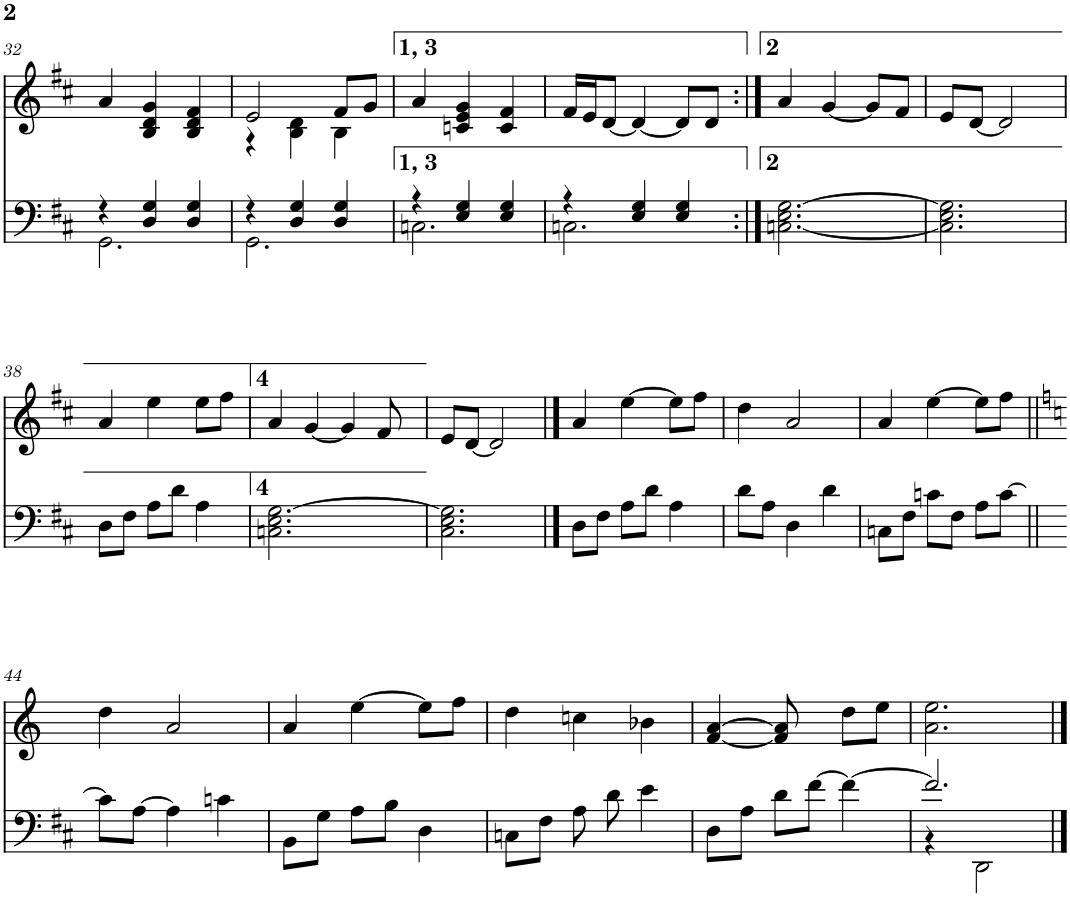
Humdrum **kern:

**kern	**kern
*part2	*part1
*staff2	*staff1
*I"Piano	*I"Piano
*I'Pno	*I'Pno
!!LO:PB:g=z
*clefF4	*clefG2
*k[f#c#]	*k[f#c#]
*M3/4	*M3/4
=32	=32
*^	*
4r	2.GG\	4a/
4D/ 4G/	.	4B/ 4d/ 4g/
4D/ 4G/	.	4B/ 4d/ 4f#/
=33	=33	=33
*	*	*^
4r	2.GG\	2e/	4r
4D/ 4G/	.	.	4B\ 4d\
4D/ 4G/	.	8f#/L	4B\
.	.	8g/J	.
*	*	*v	*v
=34	=34	=34
4r	2.Cn\	4a/
4E/ 4G/	.	4cn/ 4e/ 4g/
4E/ 4G/	.	4c/ 4f#/
=35	=35	=35
4r	2.Cn\	16f#/LL
.	.	16e/J
.	.	[8d/J
4E/ 4G/	.	4d/_
4E/ 4G/	.	8d/L]
.	.	8d/J
*v	*v	*
=36:|!	=36:|!
[2.Cn\ 2.E\ [2.G\	4a/
.	[4g/
.	8g/L]
.	8f#/J
=37	=37
2.C\] 2.E\ 2.G\]	8e/L
.	[8d/J
.	2d/]
!!LO:LB:g=z
=38	=38
8D\L	4a/
8F#\J	.
8A\L	4ee\
8d\J	.
4A\	8ee\L
.	8ff#\J
=39	=39
2.Cn\ 2.E\ [2.G\	4a/
.	[4g/
.	4g/]
4ryy	8f#/
.	8ryy
=40	=40
2.C#\ 2.E\ 2.G\]	8e/L
.	[8d/J
.	2d/]
==41	==41
8D\L	4a/
8F#\J	.
8A\L	[4ee\
8d\J	.
4A\	8ee\L]
.	8ff#\J
=42	=42
8d\L	4dd\
8A\J	.
4D\	2a/
4d\	.
=43	=43
8Cn\L	4a/
8F#\J	.
8cn\L	[4ee\
8F#\J	.
8A\L	8ee\L]
[8c\J	8ff#\J
!!LO:LB:g=z
=44||	=44||
*	*k[]
8c\L]	4dd\
[8A\J	.
4A\]	2a/
4cn\	.
=45	=45
8BB\L	4a/
8G\J	.
8A\L	[4ee\
8B\J	.
4D\	8ee\L]
.	8ff\J
=46	=46
8Cn\L	4dd\
8F#\J	.
8A\	4ccn\
8d\	.
4e\	4b-X\
=47	=47
8D\L	[4f/ [4a/
8A\J	.
8d\L	8f/] 8a/]
[8f#\J	8ryy
4f#\_	8dd\L
.	8ee\J
=48	=48
*^	*
2.f#/]	4r	2.a\ 2.ee\
.	2DD\	.
*v	*v	*
==	==
*-	*-
